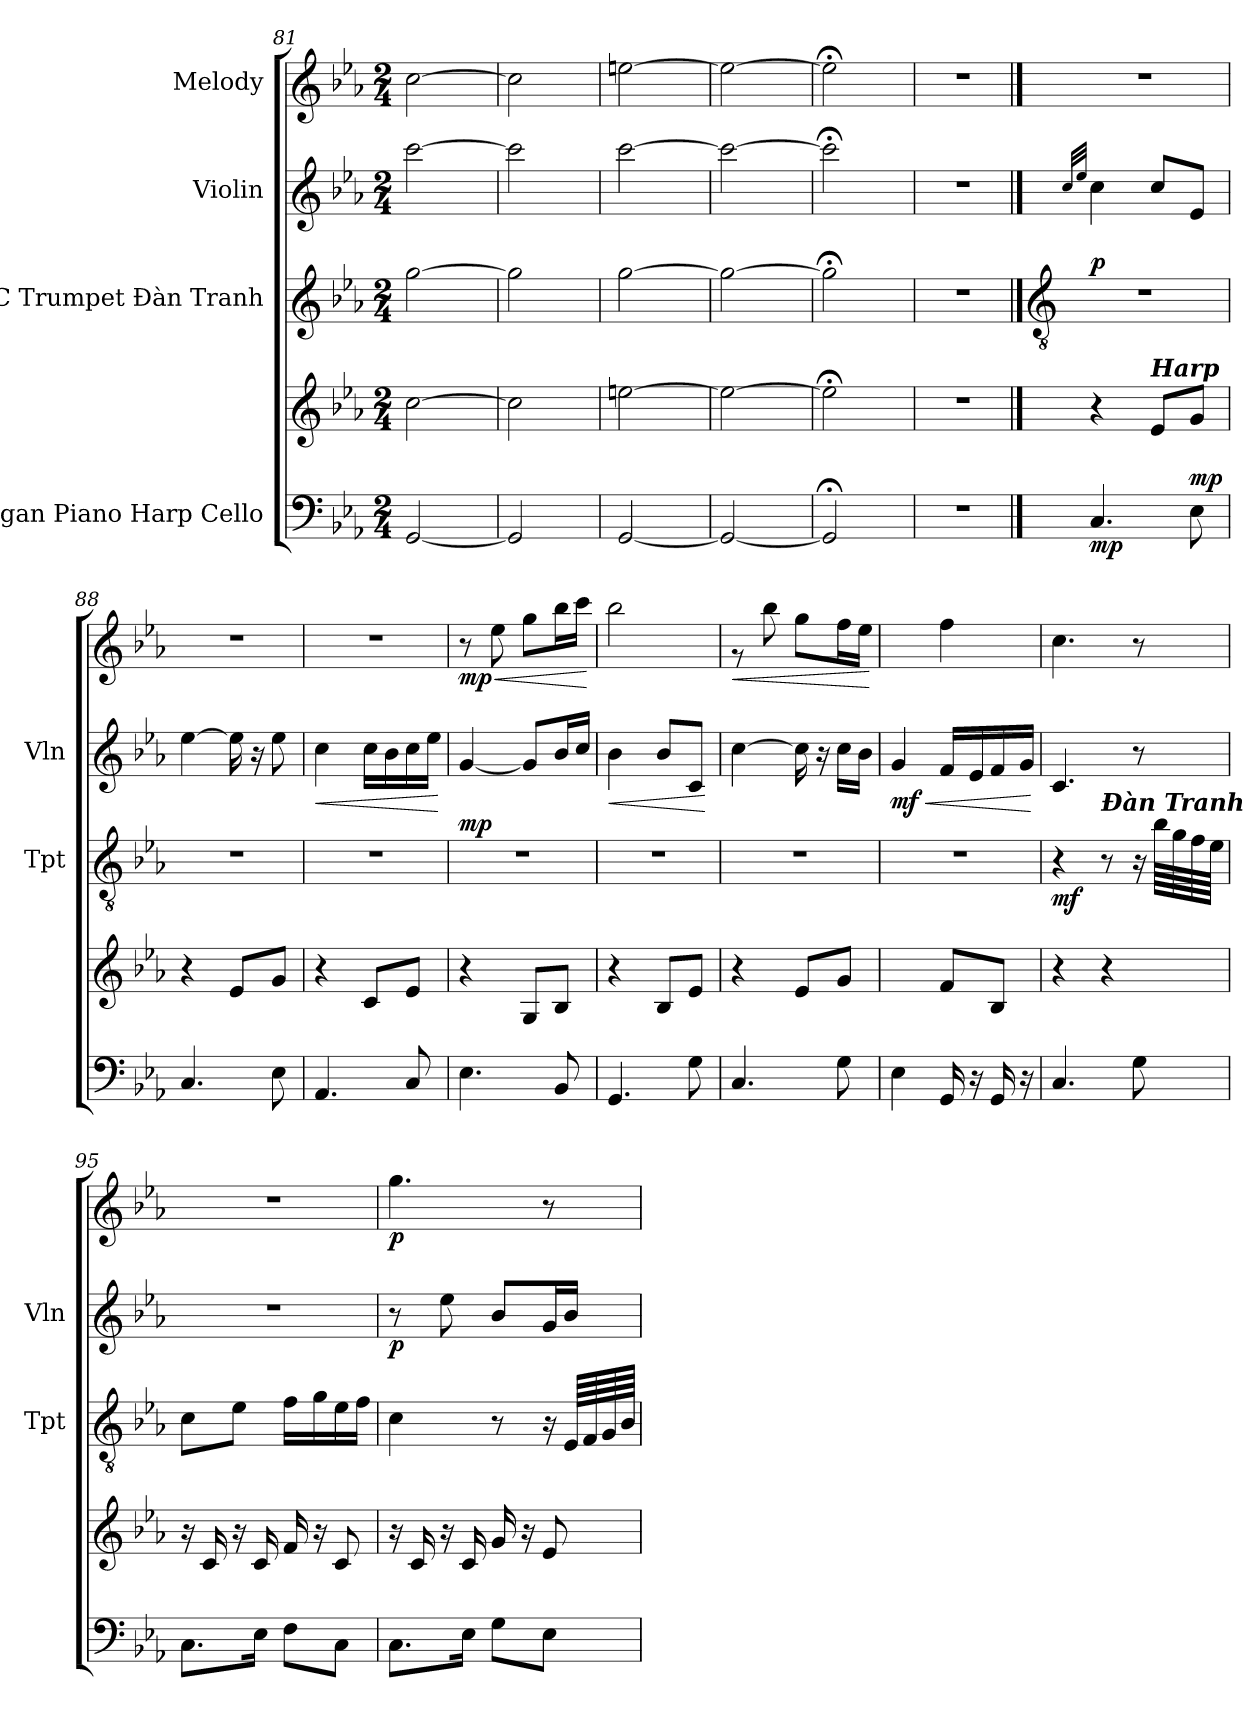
**kern	**kern	**dynam	**kern	**dynam	**kern	**dynam	**kern	**dynam
*part4	*part4	*part4	*part3	*part3	*part2	*part2	*part1	*part1
*staff5	*staff4	*staff4/5	*staff3	*staff3	*staff2	*staff2	*staff1	*staff1
*I"Organ Piano Harp Cello	*	*	*I"C Trumpet Đàn Tranh	*	*I"Violin	*	*I"Melody	*
*	*	*	*I'Tpt	*	*I'Vln	*	*	*
*clefF4	*clefG2	*	*clefG2	*	*clefG2	*	*clefG2	*
*k[b-e-a-]	*k[b-e-a-]	*	*k[b-e-a-]	*	*k[b-e-a-]	*	*k[b-e-a-]	*
*M2/4	*M2/4	*	*M2/4	*	*M2/4	*	*M2/4	*
=81	=81	=81	=81	=81	=81	=81	=81	=81
[2GG/	[2cc\	.	[2gg\	.	[2ccc\	.	[2cc\	.
=82	=82	=82	=82	=82	=82	=82	=82	=82
2GG/]	2cc\]	.	2gg\]	.	2ccc\]	.	2cc\]	.
=83	=83	=83	=83	=83	=83	=83	=83	=83
[2GG/	[2een\	.	[2gg\	.	[2ccc\	.	[2een\	.
=84	=84	=84	=84	=84	=84	=84	=84	=84
2GG/_	2ee\_	.	2gg\_	.	2ccc\_	.	2ee\_	.
=85	=85	=85	=85	=85	=85	=85	=85	=85
2GG;</]	2ee;<\]	.	2gg;<\]	.	2ccc;<\]	.	2ee;<\]	.
=86	=86	=86	=86	=86	=86	=86	=86	=86
2r	2r	.	2r	.	2r	.	2r	.
!!LO:PB:g=z
==87	==87	==87	==87	==87	==87	==87	==87	==87
*	*	*	*clefGv2	*	*	*	*	*
*	*	*	*	*	*	*	*MM50	*
.	.	.	.	.	32qcc/LLL	.	.	.
.	.	.	.	.	32qee-/JJJ	.	.	.
!	!	!LO:DY:b=2	!	!LO:DY:a	!	!	!	!
4.C/	4r	mp	2r	p	4cc\	.	2r	.
!	!LO:TX:a:Bi:t=Harp	!	!	!	!	!	!	!
.	8e-/L	.	.	.	8cc/L	.	.	.
!	!	!LO:DY:a=2	!	!	!	!	!	!
8E-\	8g/J	mp	.	.	8e-/J	.	.	.
=88	=88	=88	=88	=88	=88	=88	=88	=88
4.C/	4r	.	2r	.	[4ee-\	.	2r	.
.	8e-/L	.	.	.	16ee-\]	.	.	.
.	.	.	.	.	16r	.	.	.
8E-\	8g/J	.	.	.	8ee-\	.	.	.
=89	=89	=89	=89	=89	=89	=89	=89	=89
!	!	!	!	!	!	!LO:HP:b	!	!
4.AA-/	4r	.	2r	.	4cc\	<	2r	.
.	8c/L	.	.	.	16cc\LL	.	.	.
.	.	.	.	.	16b-\	.	.	.
8C/	8e-/J	.	.	.	16cc\	.	.	.
.	.	.	.	.	16ee-\JJ	.	.	.
.	.	.	.	.	.	[	.	.
=90	=90	=90	=90	=90	=90	=90	=90	=90
!	!	!	!	!LO:DY:a	!	!	!	!LO:HP:b
!	!	!	!	!	!	!	!	!LO:DY:n=1:b
4.E-\	4r	.	2r	mp	[4g/	.	8r	< mp
.	.	.	.	.	.	.	8ee-\	.
.	8G/L	.	.	.	8g/L]	.	8gg\L	.
8BB-/	8B-/J	.	.	.	16b-/L	.	16bb-\L	.
.	.	.	.	.	16cc/JJ	.	16ccc\JJ	.
.	.	.	.	.	.	.	.	[
=91	=91	=91	=91	=91	=91	=91	=91	=91
!	!	!LO:DY:b=2	!	!	!	!LO:HP:b	!	!
!	!	!LO:DY:n=1:b	!	!	!	!	!	!
4.GG/	4r	mf mf	2r	.	4b-\	<	2bb-\	.
.	8B-/L	.	.	.	8b-/L	.	.	.
8G\	8e-/J	.	.	.	8c/J	.	.	.
.	.	.	.	.	.	[	.	.
!!LO:LB:g=z
=92	=92	=92	=92	=92	=92	=92	=92	=92
!	!	!	!	!	!	!	!	!LO:HP:b
4.C/	4r	.	2r	.	[4cc\	.	8rg	<
.	.	.	.	.	.	.	8bb-\	.
.	8e-/L	.	.	.	16cc\]	.	8gg\L	.
.	.	.	.	.	16r	.	.	.
8G\	8g/J	.	.	.	16cc\LL	.	16ff\L	.
.	.	.	.	.	16b-\JJ	.	16ee-\JJ	.
.	.	.	.	.	.	.	.	[
=93	=93	=93	=93	=93	=93	=93	=93	=93
!	!	!	!	!	!	!LO:HP:b	!	!
!	!	!	!	!	!	!LO:DY:n=1:b	!	!
4E-\	4b-\yy	.	2r	.	4g/	< mf	4gg\yy	.
16GG/	8f/L	.	.	.	16f/LL	.	4ff\	.
16r	.	.	.	.	16e-/	.	.	.
16GG/	8B-/J	.	.	.	16f/	.	.	.
16r	.	.	.	.	16g/JJ	.	.	.
.	.	.	.	.	.	[	.	.
=94	=94	=94	=94	=94	=94	=94	=94	=94
!	!	!	!	!LO:DY:b	!	!	!	!
4.C/	4r	.	4r	mf	4.c/	.	4.cc\	.
!	!	!	!LO:TX:a:Bi:t=Đàn Tranh	!	!	!	!	!
.	4r	.	8r	.	.	.	.	.
8G\	.	.	16r	.	8r	.	8r	.
.	.	.	64b-\LLLL	.	.	.	.	.
.	.	.	64g\	.	.	.	.	.
.	.	.	64f\	.	.	.	.	.
.	.	.	64e-\JJJJ	.	.	.	.	.
=95	=95	=95	=95	=95	=95	=95	=95	=95
!	!	!LO:DY:b=2	!	!	!	!	!	!
!	!	!LO:DY:n=1:b	!	!	!	!	!	!
8.C\L	16r	mp mp	8c\L	.	2r	.	2r	.
.	16c/	.	.	.	.	.	.	.
.	16r	.	8e-\J	.	.	.	.	.
16E-\Jk	16c/	.	.	.	.	.	.	.
8F\L	16f/	.	16f\LL	.	.	.	.	.
.	16r	.	16g\	.	.	.	.	.
8C\J	8c/	.	16e-\	.	.	.	.	.
.	.	.	16f\JJ	.	.	.	.	.
=96	=96	=96	=96	=96	=96	=96	=96	=96
!	!	!LO:DY:b=2	!	!	!	!	!	!
!	!	!LO:DY:n=1:b	!	!	!	!LO:DY:b	!	!LO:DY:b
8.C\L	16r	mf mf	4c\	.	8r	p	4.gg\	p
.	16c/	.	.	.	.	.	.	.
.	16r	.	.	.	8ee-\	.	.	.
16E-\Jk	16c/	.	.	.	.	.	.	.
8G\L	16g/	.	8r	.	8b-/L	.	.	.
.	16r	.	.	.	.	.	.	.
8E-\J	8e-/	.	16r	.	16g/L	.	8r	.
.	.	.	64E-/LLLL	.	16b-/JJ	.	.	.
.	.	.	64F/	.	.	.	.	.
.	.	.	64G/	.	.	.	.	.
.	.	.	64B-/JJJJ	.	.	.	.	.
=	=	=	=	=	=	=	=	=
*-	*-	*-	*-	*-	*-	*-	*-	*-
